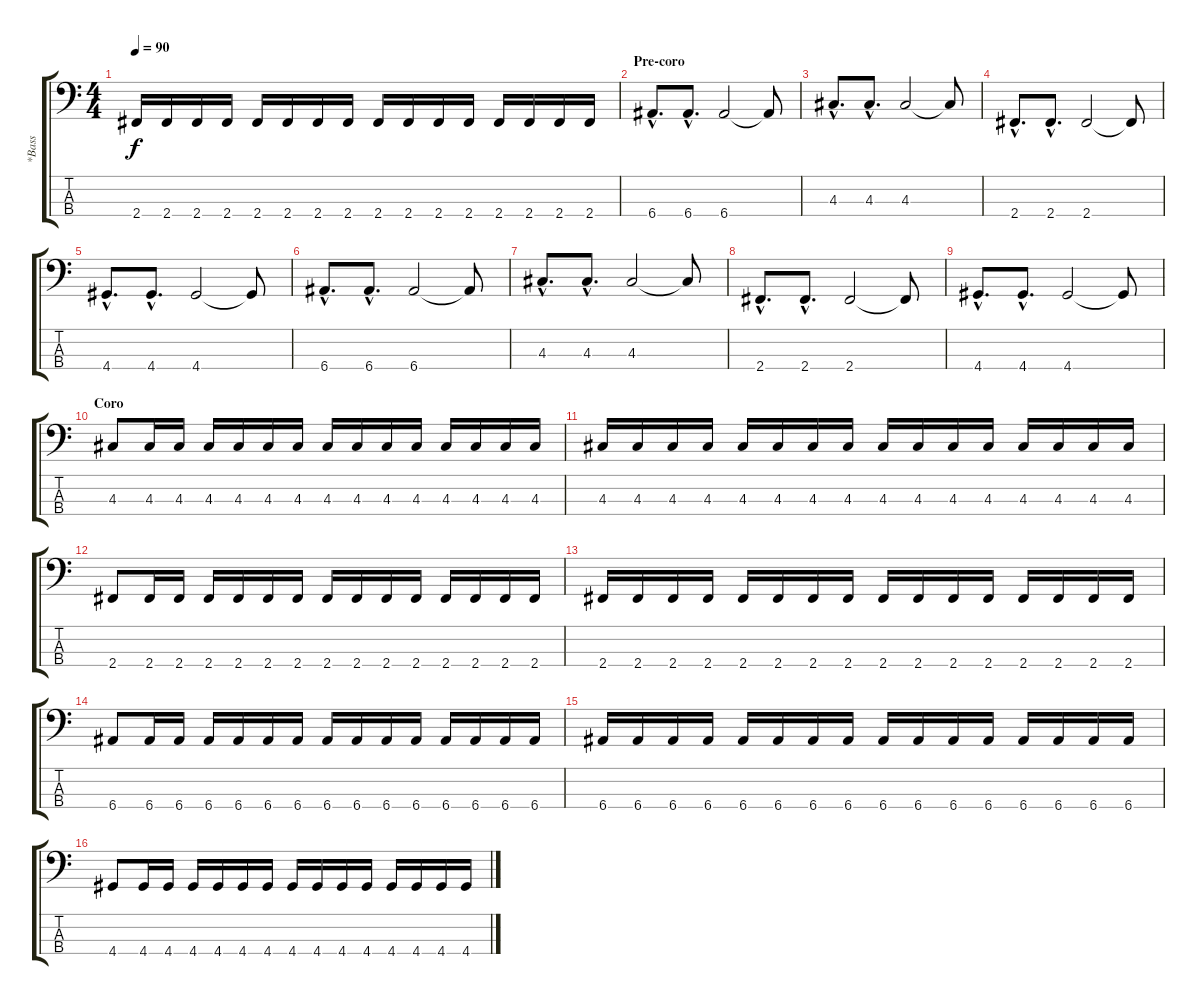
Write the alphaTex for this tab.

\track ("*Bass" "*Bass") {instrument electricbassfinger}
\staff {score tabs}
\tuning (G2 D2 A1 E1) {hide}
\ts (4 4)
\tempo 90
\clef f4
\ks c
2.4.16{dy f} 2.4.16 2.4.16 2.4.16 2.4.16 2.4.16 2.4.16 2.4.16 2.4.16 2.4.16 2.4.16 2.4.16 2.4.16 2.4.16 2.4.16 2.4.16 |
\section ("" "Pre-coro")
6.4{hac}.8{d} 6.4{hac}.8{d} 6.4.2 6.4{t}.8 |
4.3{hac}.8{d} 4.3{hac}.8{d} 4.3.2 4.3{t}.8 |
2.4{hac}.8{d} 2.4{hac}.8{d} 2.4.2 2.4{t}.8 |
4.4{hac}.8{d} 4.4{hac}.8{d} 4.4.2 4.4{t}.8 |
6.4{hac}.8{d} 6.4{hac}.8{d} 6.4.2 6.4{t}.8 |
4.3{hac}.8{d} 4.3{hac}.8{d} 4.3.2 4.3{t}.8 |
2.4{hac}.8{d} 2.4{hac}.8{d} 2.4.2 2.4{t}.8 |
4.4{hac}.8{d} 4.4{hac}.8{d} 4.4.2 4.4{t}.8 |
\section ("" "Coro")
4.3.8 4.3.16 4.3.16 4.3.16 4.3.16 4.3.16 4.3.16 4.3.16 4.3.16 4.3.16 4.3.16 4.3.16 4.3.16 4.3.16 4.3.16 |
4.3.16 4.3.16 4.3.16 4.3.16 4.3.16 4.3.16 4.3.16 4.3.16 4.3.16 4.3.16 4.3.16 4.3.16 4.3.16 4.3.16 4.3.16 4.3.16 |
2.4.8 2.4.16 2.4.16 2.4.16 2.4.16 2.4.16 2.4.16 2.4.16 2.4.16 2.4.16 2.4.16 2.4.16 2.4.16 2.4.16 2.4.16 |
2.4.16 2.4.16 2.4.16 2.4.16 2.4.16 2.4.16 2.4.16 2.4.16 2.4.16 2.4.16 2.4.16 2.4.16 2.4.16 2.4.16 2.4.16 2.4.16 |
6.4.8 6.4.16 6.4.16 6.4.16 6.4.16 6.4.16 6.4.16 6.4.16 6.4.16 6.4.16 6.4.16 6.4.16 6.4.16 6.4.16 6.4.16 |
6.4.16 6.4.16 6.4.16 6.4.16 6.4.16 6.4.16 6.4.16 6.4.16 6.4.16 6.4.16 6.4.16 6.4.16 6.4.16 6.4.16 6.4.16 6.4.16 |
4.4.8 4.4.16 4.4.16 4.4.16 4.4.16 4.4.16 4.4.16 4.4.16 4.4.16 4.4.16 4.4.16 4.4.16 4.4.16 4.4.16 4.4.16
